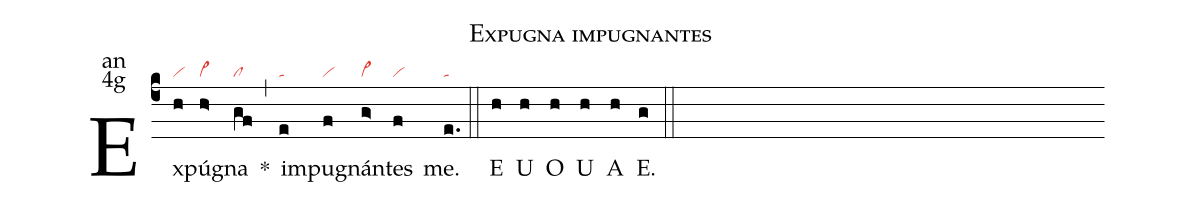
name:Expugna impugnantes;
office-part:an;
mode:4g;
nabc-lines:1;
%%
(c4) Ex(h|vi)pú(h>|vi>)gna(gf|cl) <sp>*</sp>(,) im(e|ta)pu(f|vi)gnán(g>|vi>)tes(f|vi) me.(e.|ta) (::)
<eu>E(h) U(h) O(h) U(h) A(h) E.(g) </eu>(::)
